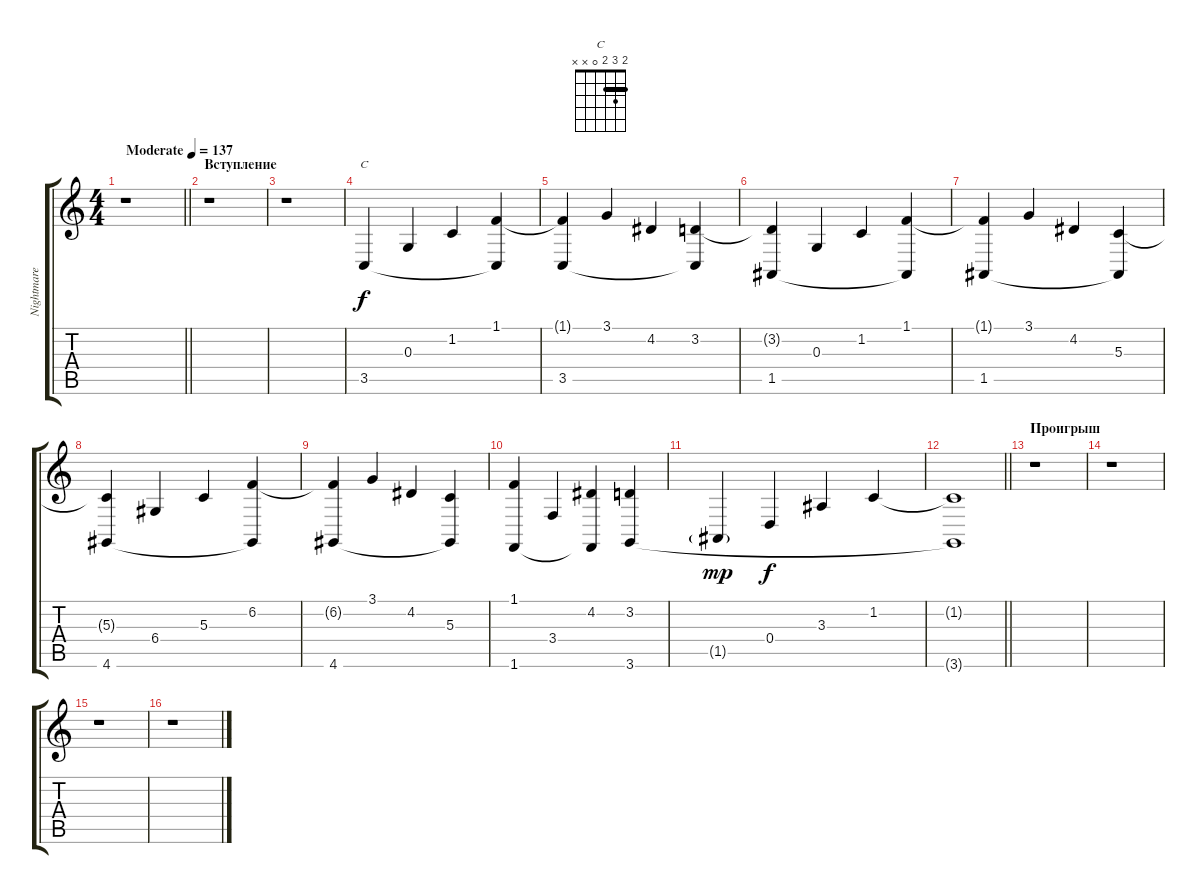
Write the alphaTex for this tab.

\track ("Nightmare Industries Syntezer 2" "Nightmare ") {instrument acousticgrandpiano}
\staff {score tabs}
\tuning (E4 B3 G3 D3 A2 E2) {hide}
\chord ("C" 2 3 2 0 x x) {barre 2}
\ts (4 4)
\tempo (137 "Moderate")
\clef g2
\barLineRight lightlight
\ks c
r.1{dy f instrument acousticgrandpiano} |
\section ("" "Вступление")
r.1 |
r.1 |
3.5.4{ch "C"} 0.3.4 1.2.4 (1.1 3.5{t}).4 |
(1.1{t} 3.5).4 3.1.4 4.2.4 (3.2 3.5{t}).4 |
(3.2{t} 1.5).4 0.3.4 1.2.4 (1.1 1.5{t}).4 |
(1.1{t} 1.5).4 3.1.4 4.2.4 (5.3 1.5{t}).4 |
(5.3{t} 4.6).4 6.4.4 5.3.4 (6.2 4.6{t}).4 |
(6.2{t} 4.6).4 3.1.4 4.2.4 (5.3 4.6{t}).4 |
(1.1 1.6).4 3.4.4 (4.2 1.6{t}).4 (3.2 3.6).4 |
1.5{g}.4{dy mp} 0.4.4{dy f} 3.3.4 1.2.4 |
\barLineRight lightlight
(1.2{t} 3.6{t}).1 |
\section ("" "Проигрыш")
r.1 |
r.1 |
r.1 |
r.1
